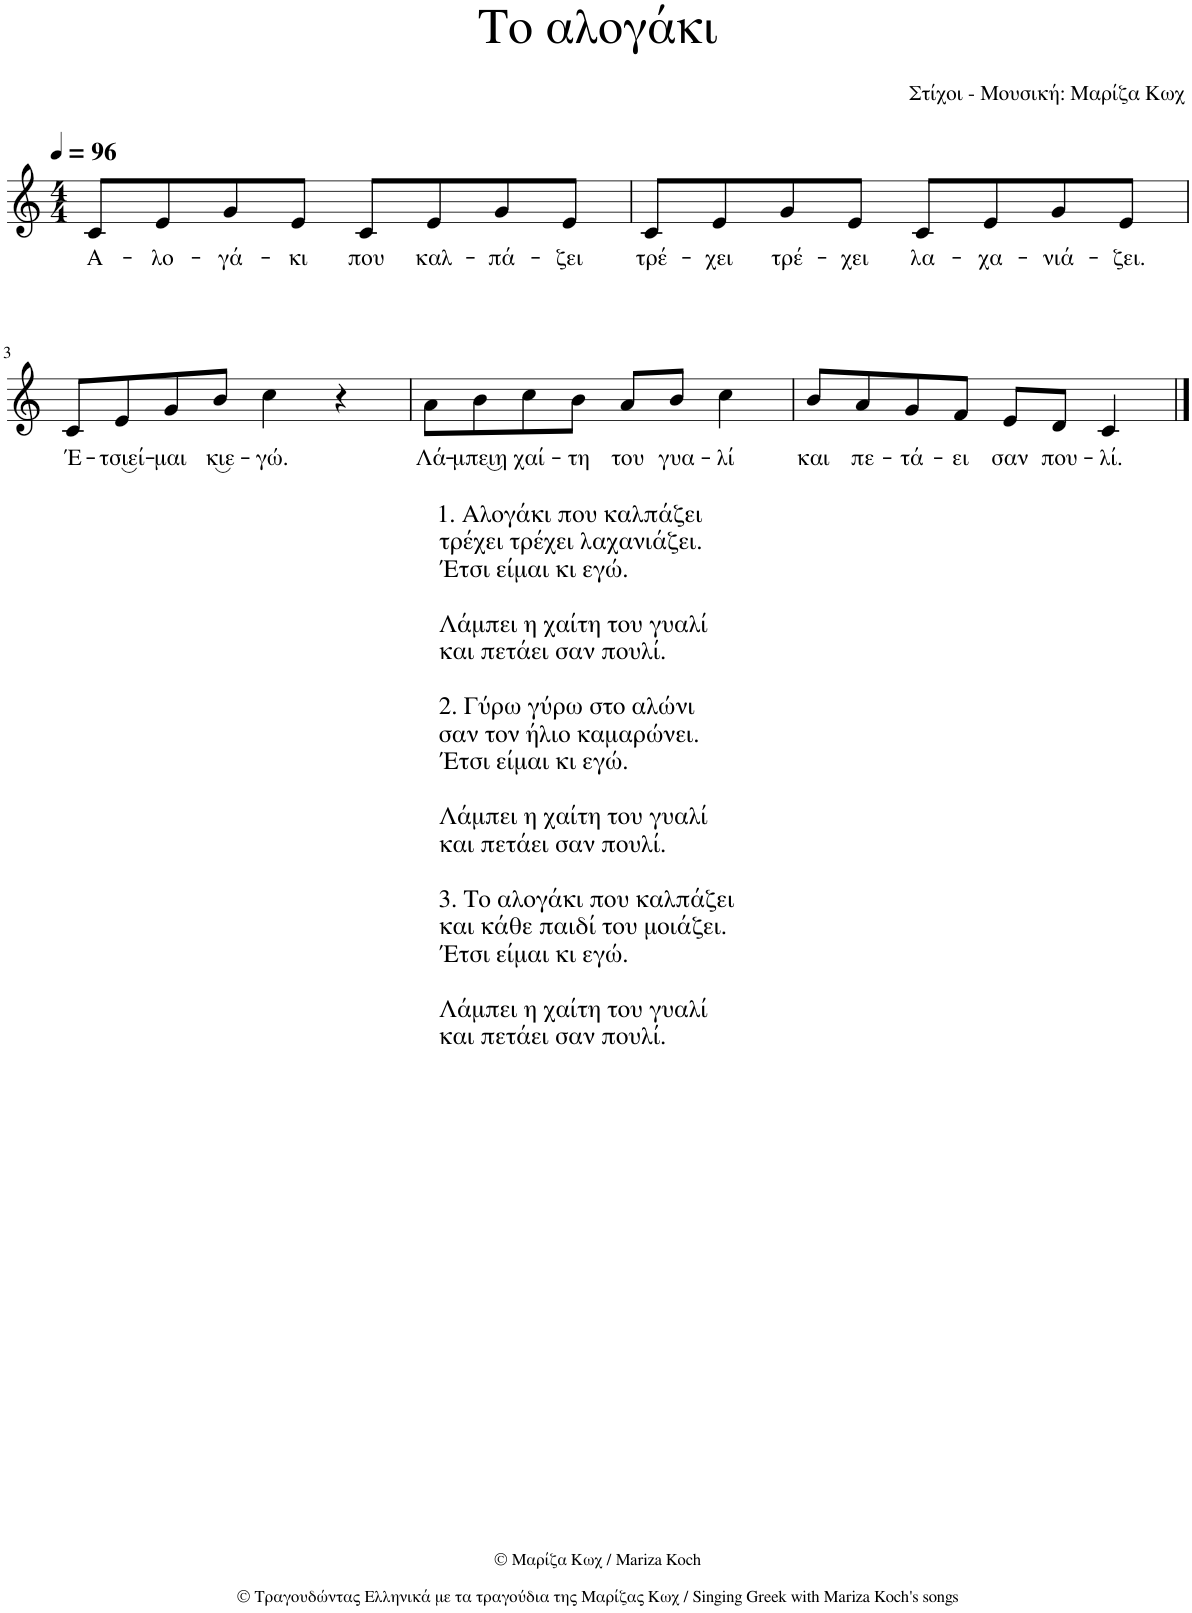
**kern	**text
*part1	*part1
*staff1	*staff1
*I"Piano	*
*I'Pno.	*
*clefG2	*
*k[]	*
*M4/4	*
*MM96	*
=1	=1
!	!LO:LY:b
8c/L	Α-
!	!LO:LY:b
8e/	-λο-
!	!LO:LY:b
8g/	-γά-
!	!LO:LY:b
8e/J	-κι
!	!LO:LY:b
8c/L	που
!	!LO:LY:b
8e/	καλ-
!	!LO:LY:b
8g/	-πά-
!	!LO:LY:b
8e/J	-ζει
=2	=2
!	!LO:LY:b
8c/L	τρέ-
!	!LO:LY:b
8e/	-χει
!	!LO:LY:b
8g/	τρέ-
!	!LO:LY:b
8e/J	-χει
!	!LO:LY:b
8c/L	λα-
!	!LO:LY:b
8e/	-χα-
!	!LO:LY:b
8g/	-νιά-
!	!LO:LY:b
8e/J	-ζει.
!!LO:LB:g=z
=3	=3
!LO:TX:b:t=1. Αλογάκι που καλπάζει	!
!LO:TX:b:t=τρέχει τρέχει λαχανιάζει.	!
!LO:TX:b:t=Έτσι είμαι κι εγώ.	!
!LO:TX:b:t=Λάμπει η χαίτη του γυαλί	!
!LO:TX:b:t=και πετάει σαν πουλί.	!
!LO:TX:b:t=2. Γύρω γύρω στο αλώνι	!
!LO:TX:b:t=σαν τον ήλιο καμαρώνει.	!
!LO:TX:b:t=Έτσι είμαι κι εγώ.	!
!LO:TX:b:t=Λάμπει η χαίτη του γυαλί	!
!LO:TX:b:t=και πετάει σαν πουλί.	!
!LO:TX:b:t=3. Το αλογάκι που καλπάζει	!
!LO:TX:b:t=και κάθε παιδί του μοιάζει.	!
!LO:TX:b:t=Έτσι είμαι κι εγώ.	!
!LO:TX:b:t=Λάμπει η χαίτη του γυαλί	!
!LO:TX:b:t=και πετάει σαν πουλί.	!
!	!LO:LY:b
8c/L	Έ-
!	!LO:LY:b
8e/	-τσιεί-
!	!LO:LY:b
8g/	-μαι
!	!LO:LY:b
8b/J	κιε-
!	!LO:LY:b
4cc\	-γώ.
4r	.
=4	=4
!	!LO:LY:b
8a\L	Λά-
!	!LO:LY:b
8b\	-μπειη
!	!LO:LY:b
8cc\	χαί-
!	!LO:LY:b
8b\J	-τη
!	!LO:LY:b
8a/L	του
!	!LO:LY:b
8b/J	γυα-
!	!LO:LY:b
4cc\	-λί
=5	=5
!	!LO:LY:b
8b/L	και
!	!LO:LY:b
8a/	πε-
!	!LO:LY:b
8g/	-τά-
!	!LO:LY:b
8f/J	-ει
!	!LO:LY:b
8e/L	σαν
!	!LO:LY:b
8d/J	που-
!	!LO:LY:b
4c/	-λί.
==	==
*-	*-
